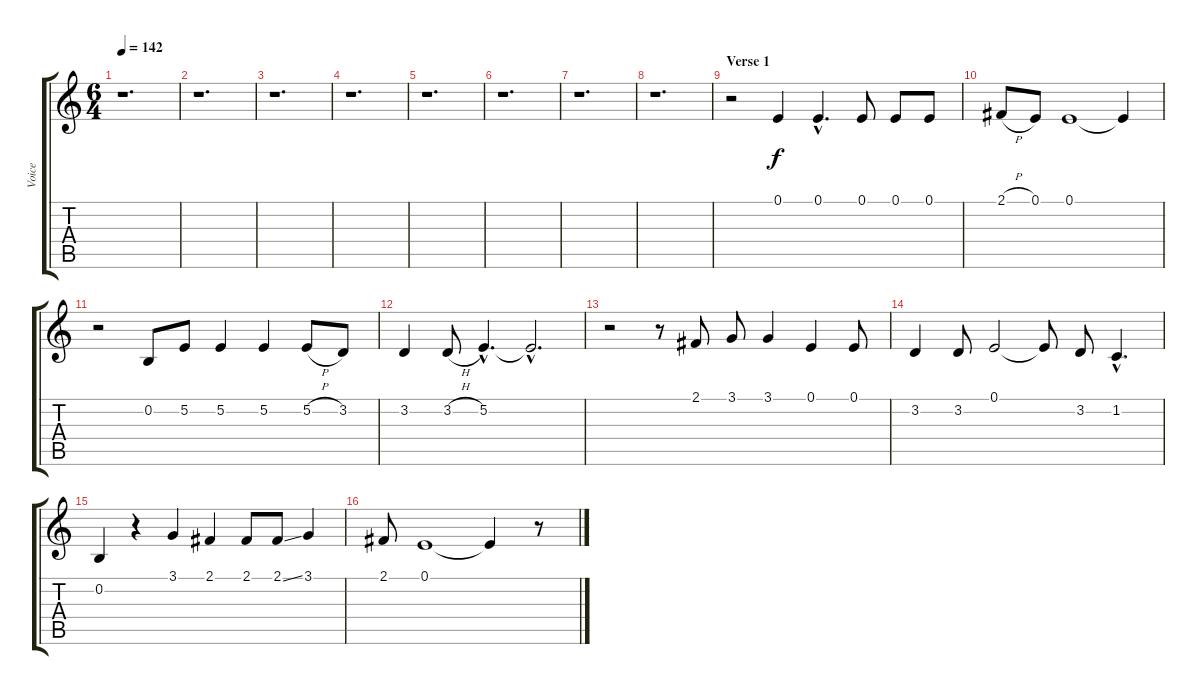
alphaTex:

\track ("Voice" "Voice") {instrument clarinet}
\staff {score tabs}
\tuning (E4 B3 G3 D3 A2 E2) {hide}
\ts (6 4)
\tempo 142
\clef g2
\ks c
r.1{d dy f} |
r.1{d} |
r.1{d} |
r.1{d} |
r.1{d} |
r.1{d} |
r.1{d} |
r.1{d} |
\section ("" "Verse 1")
r.2 0.1.4 0.1{hac}.4{d} 0.1.8 0.1.8 0.1.8 |
2.1{h}.8 0.1.8 0.1.1 0.1{t}.4 |
r.2 0.2.8 5.2.8 5.2.4 5.2.4 5.2{h}.8 3.2.8 |
3.2.4 3.2{h}.8 5.2{hac}.4{d} 5.2{hac t}.2{d} |
r.2 r.8 2.1.8 3.1.8 3.1.4 0.1.4 0.1.8 |
3.2.4 3.2.8 0.1.2 0.1{t}.8 3.2.8 1.2{hac}.4{d} |
0.2.4 r.4 3.1.4 2.1.4 2.1.8 2.1{ss}.8 3.1.4 |
2.1.8 0.1.1 0.1{t}.4 r.8
